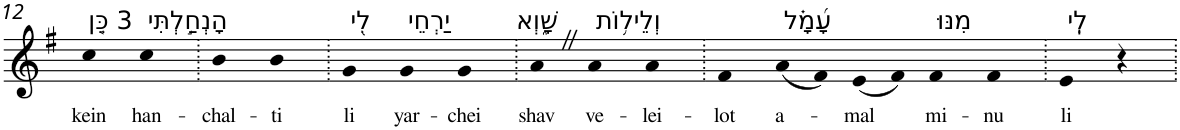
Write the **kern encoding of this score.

**kern	**text
*part1	*part1
*staff1	*staff1
*I"Piano	*
*I'Pno	*
!!LO:PB:g=z
*clefG2	*
*k[f#]	*
*G:	*
=12	=12
!LO:TX:a:t=3 כֵּ֤ן	!
!	!LO:LY:b
4cc	kein
!LO:TX:a:t=הָנְחַ֣לְתִּי	!
!	!LO:LY:b
4cc	han-
=13.	=13.
!	!LO:LY:b
4b	-chal-
!	!LO:LY:b
4b	-ti
=14.	=14.
!LO:TX:a:t=לִ֭י	!
!	!LO:LY:b
4g	li
!LO:TX:a:t=יַרְחֵי	!
!	!LO:LY:b
4g	yar-
!	!LO:LY:b
4g	-chei
=15.	=15.
!LO:TX:a:t=שָׁ֑וְא	!
!	!LO:LY:b
4aZ	shav
!LO:TX:a:t=וְלֵיל֥וֹת	!
!	!LO:LY:b
4a	ve-
!	!LO:LY:b
4a	-lei-
=16.	=16.
!	!LO:LY:b
4f#	-lot
!LO:TX:a:t=עָ֝מָ֗ל	!
!	!LO:LY:b
(8a	a-
8f#)	.
!	!LO:LY:b
(8e	-mal
8f#)	.
!LO:TX:a:t=מִנּוּ	!
!	!LO:LY:b
4f#	mi-
!	!LO:LY:b
4f#	-nu
=17.	=17.
!LO:TX:a:t=לִֽי	!
!	!LO:LY:b
4e	li
4r	.
=.	=.
*-	*-
